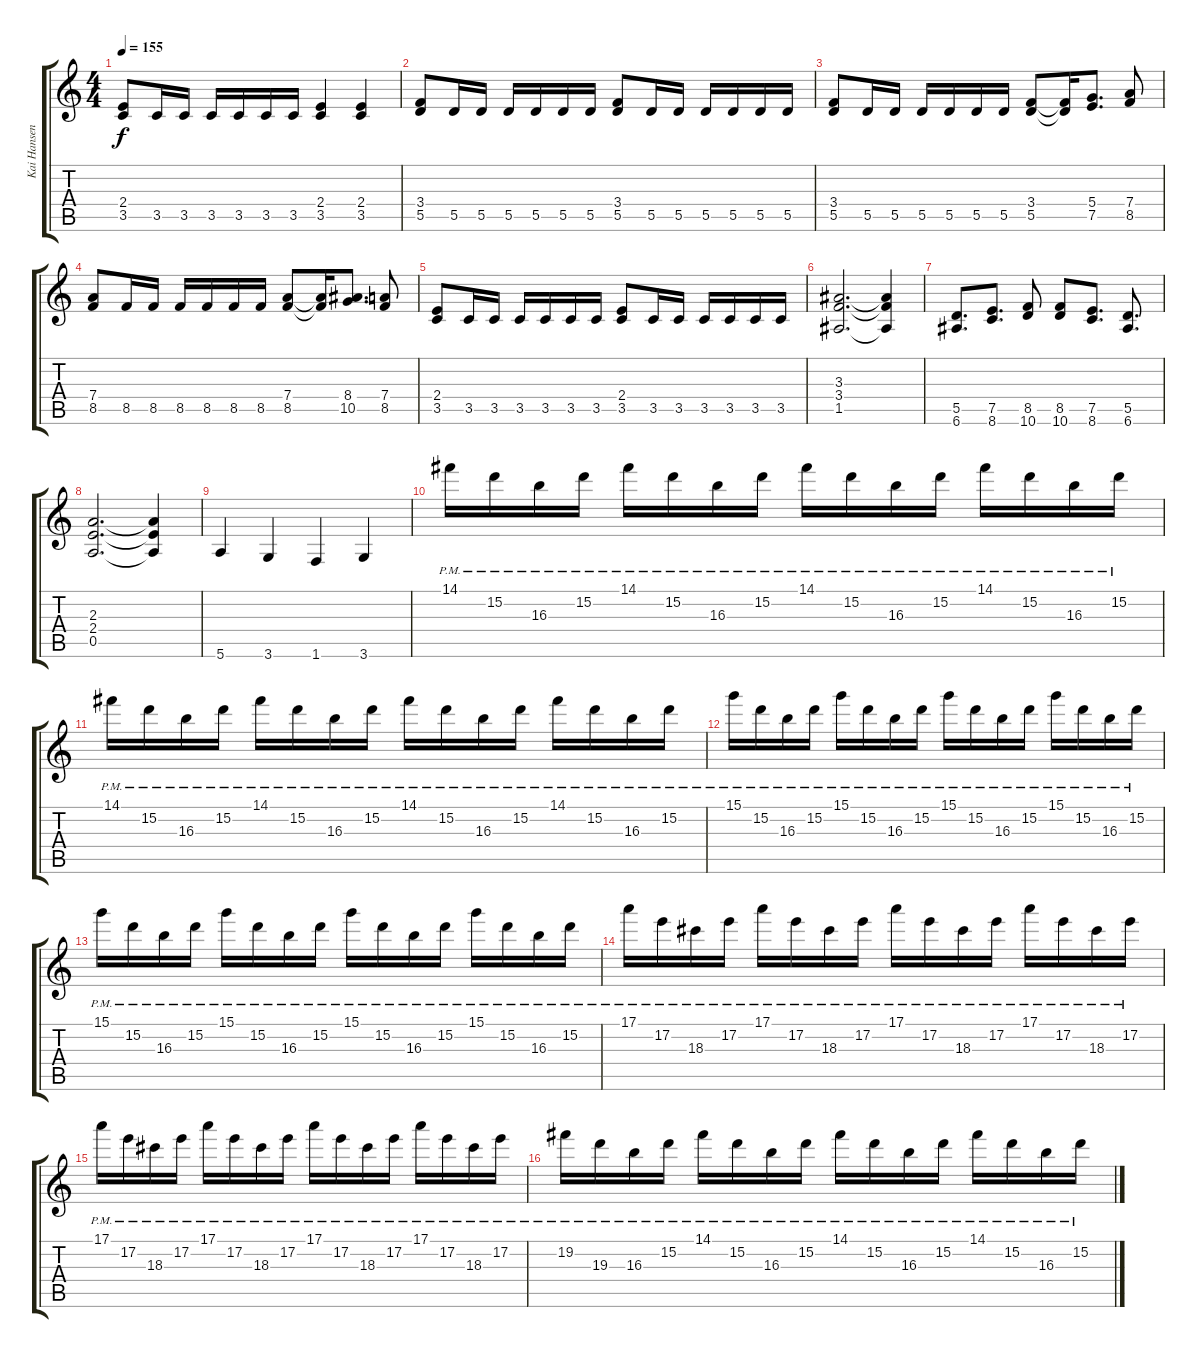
\track ("Kai Hansen" "Kai Hansen") {instrument distortionguitar}
\staff {score tabs}
\tuning (E4 B3 G3 D3 A2 E2) {hide}
\ts (4 4)
\tempo 155
\clef g2
\ks c
(2.4 3.5).8{dy f} 3.5.16 3.5.16 3.5.16 3.5.16 3.5.16 3.5.16 (2.4 3.5).4 (2.4 3.5).4 |
(3.4 5.5).8 5.5.16 5.5.16 5.5.16 5.5.16 5.5.16 5.5.16 (3.4 5.5).8 5.5.16 5.5.16 5.5.16 5.5.16 5.5.16 5.5.16 |
(3.4 5.5).8 5.5.16 5.5.16 5.5.16 5.5.16 5.5.16 5.5.16 (3.4 5.5).8 (3.4{t} 5.5{t}).16 (5.4 7.5).8{d} (7.4 8.5).8 |
(7.4 8.5).8 8.5.16 8.5.16 8.5.16 8.5.16 8.5.16 8.5.16 (7.4 8.5).8 (7.4{t} 8.5{t}).16 (8.4 10.5).8{d} (7.4 8.5).8 |
(2.4 3.5).8 3.5.16 3.5.16 3.5.16 3.5.16 3.5.16 3.5.16 (2.4 3.5).8 3.5.16 3.5.16 3.5.16 3.5.16 3.5.16 3.5.16 |
(3.3 3.4 1.5).2{d} (3.3{t} 3.4{t} 1.5{t}).4 |
(5.5 6.6).8{d} (7.5 8.6).8{d} (8.5 10.6).8 (8.5 10.6).8 (7.5 8.6).8{d} (5.5 6.6).8{d} |
(2.3 2.4 0.5).2{d} (2.3{t} 2.4{t} 0.5{t}).4 |
5.6.4 3.6.4 1.6.4 3.6.4 |
14.1{pm}.16 15.2{pm}.16 16.3{pm}.16 15.2{pm}.16 14.1{pm}.16 15.2{pm}.16 16.3{pm}.16 15.2{pm}.16 14.1{pm}.16 15.2{pm}.16 16.3{pm}.16 15.2{pm}.16 14.1{pm}.16 15.2{pm}.16 16.3{pm}.16 15.2{pm}.16 |
14.1{pm}.16 15.2{pm}.16 16.3{pm}.16 15.2{pm}.16 14.1{pm}.16 15.2{pm}.16 16.3{pm}.16 15.2{pm}.16 14.1{pm}.16 15.2{pm}.16 16.3{pm}.16 15.2{pm}.16 14.1{pm}.16 15.2{pm}.16 16.3{pm}.16 15.2{pm}.16 |
15.1{pm}.16 15.2{pm}.16 16.3{pm}.16 15.2{pm}.16 15.1{pm}.16 15.2{pm}.16 16.3{pm}.16 15.2{pm}.16 15.1{pm}.16 15.2{pm}.16 16.3{pm}.16 15.2{pm}.16 15.1{pm}.16 15.2{pm}.16 16.3{pm}.16 15.2{pm}.16 |
15.1{pm}.16 15.2{pm}.16 16.3{pm}.16 15.2{pm}.16 15.1{pm}.16 15.2{pm}.16 16.3{pm}.16 15.2{pm}.16 15.1{pm}.16 15.2{pm}.16 16.3{pm}.16 15.2{pm}.16 15.1{pm}.16 15.2{pm}.16 16.3{pm}.16 15.2{pm}.16 |
17.1{pm}.16 17.2{pm}.16 18.3{pm}.16 17.2{pm}.16 17.1{pm}.16 17.2{pm}.16 18.3{pm}.16 17.2{pm}.16 17.1{pm}.16 17.2{pm}.16 18.3{pm}.16 17.2{pm}.16 17.1{pm}.16 17.2{pm}.16 18.3{pm}.16 17.2{pm}.16 |
17.1{pm}.16 17.2{pm}.16 18.3{pm}.16 17.2{pm}.16 17.1{pm}.16 17.2{pm}.16 18.3{pm}.16 17.2{pm}.16 17.1{pm}.16 17.2{pm}.16 18.3{pm}.16 17.2{pm}.16 17.1{pm}.16 17.2{pm}.16 18.3{pm}.16 17.2{pm}.16 |
19.2{pm}.16 19.3{pm}.16 16.3{pm}.16 15.2{pm}.16 14.1{pm}.16 15.2{pm}.16 16.3{pm}.16 15.2{pm}.16 14.1{pm}.16 15.2{pm}.16 16.3{pm}.16 15.2{pm}.16 14.1{pm}.16 15.2{pm}.16 16.3{pm}.16 15.2{pm}.16
